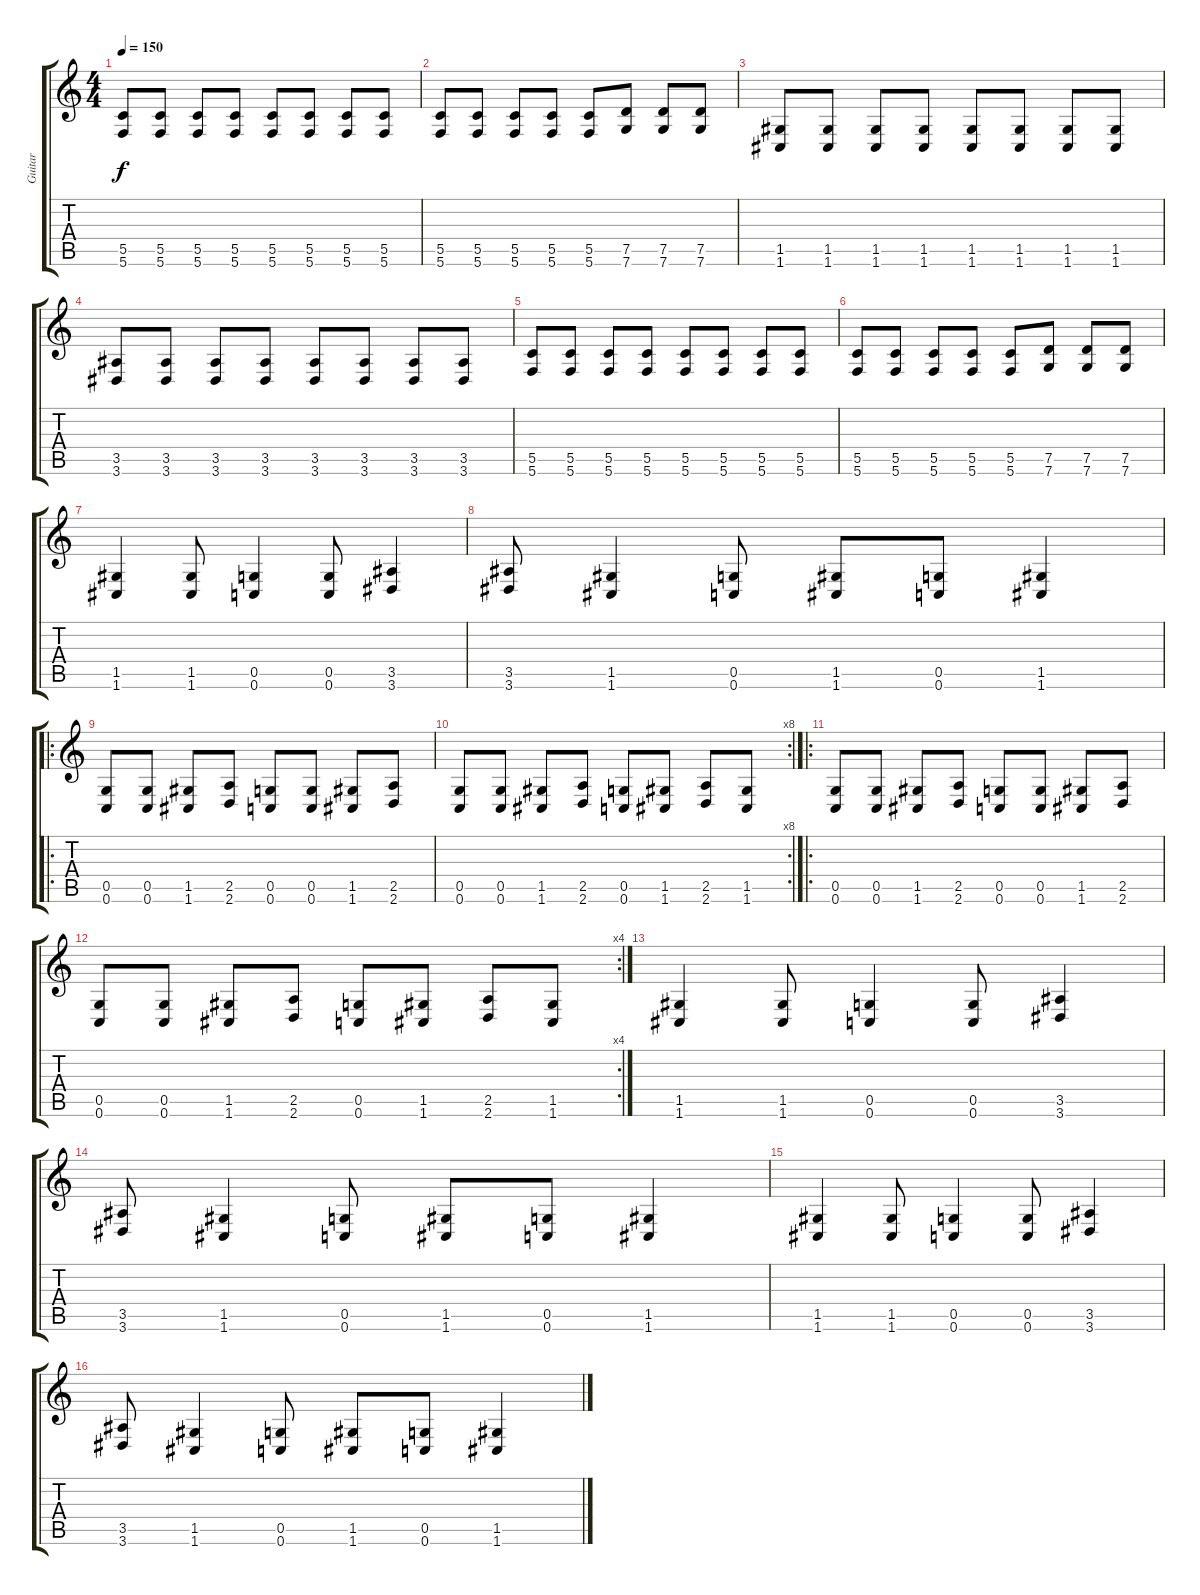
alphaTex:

\track ("Guitar" "Guitar") {instrument distortionguitar}
\staff {score tabs}
\tuning (D4 A3 F3 C3 G2 C2) {hide}
\ts (4 4)
\tempo 150
\clef g2
\ks c
(5.5 5.6).8{dy f} (5.5 5.6).8 (5.5 5.6).8 (5.5 5.6).8 (5.5 5.6).8 (5.5 5.6).8 (5.5 5.6).8 (5.5 5.6).8 |
(5.5 5.6).8 (5.5 5.6).8 (5.5 5.6).8 (5.5 5.6).8 (5.5 5.6).8 (7.5 7.6).8 (7.5 7.6).8 (7.5 7.6).8 |
(1.5 1.6).8 (1.5 1.6).8 (1.5 1.6).8 (1.5 1.6).8 (1.5 1.6).8 (1.5 1.6).8 (1.5 1.6).8 (1.5 1.6).8 |
(3.5 3.6).8 (3.5 3.6).8 (3.5 3.6).8 (3.5 3.6).8 (3.5 3.6).8 (3.5 3.6).8 (3.5 3.6).8 (3.5 3.6).8 |
(5.5 5.6).8 (5.5 5.6).8 (5.5 5.6).8 (5.5 5.6).8 (5.5 5.6).8 (5.5 5.6).8 (5.5 5.6).8 (5.5 5.6).8 |
(5.5 5.6).8 (5.5 5.6).8 (5.5 5.6).8 (5.5 5.6).8 (5.5 5.6).8 (7.5 7.6).8 (7.5 7.6).8 (7.5 7.6).8 |
(1.5 1.6).4 (1.5 1.6).8 (0.5 0.6).4 (0.5 0.6).8 (3.5 3.6).4 |
(3.5 3.6).8 (1.5 1.6).4 (0.5 0.6).8 (1.5 1.6).8 (0.5 0.6).8 (1.5 1.6).4 |
\ro
(0.5 0.6).8 (0.5 0.6).8 (1.5 1.6).8 (2.5 2.6).8 (0.5 0.6).8 (0.5 0.6).8 (1.5 1.6).8 (2.5 2.6).8 |
\rc 8
(0.5 0.6).8 (0.5 0.6).8 (1.5 1.6).8 (2.5 2.6).8 (0.5 0.6).8 (1.5 1.6).8 (2.5 2.6).8 (1.5 1.6).8 |
\ro
(0.5 0.6).8 (0.5 0.6).8 (1.5 1.6).8 (2.5 2.6).8 (0.5 0.6).8 (0.5 0.6).8 (1.5 1.6).8 (2.5 2.6).8 |
\rc 4
(0.5 0.6).8 (0.5 0.6).8 (1.5 1.6).8 (2.5 2.6).8 (0.5 0.6).8 (1.5 1.6).8 (2.5 2.6).8 (1.5 1.6).8 |
(1.5 1.6).4 (1.5 1.6).8 (0.5 0.6).4 (0.5 0.6).8 (3.5 3.6).4 |
(3.5 3.6).8 (1.5 1.6).4 (0.5 0.6).8 (1.5 1.6).8 (0.5 0.6).8 (1.5 1.6).4 |
(1.5 1.6).4 (1.5 1.6).8 (0.5 0.6).4 (0.5 0.6).8 (3.5 3.6).4 |
(3.5 3.6).8 (1.5 1.6).4 (0.5 0.6).8 (1.5 1.6).8 (0.5 0.6).8 (1.5 1.6).4
